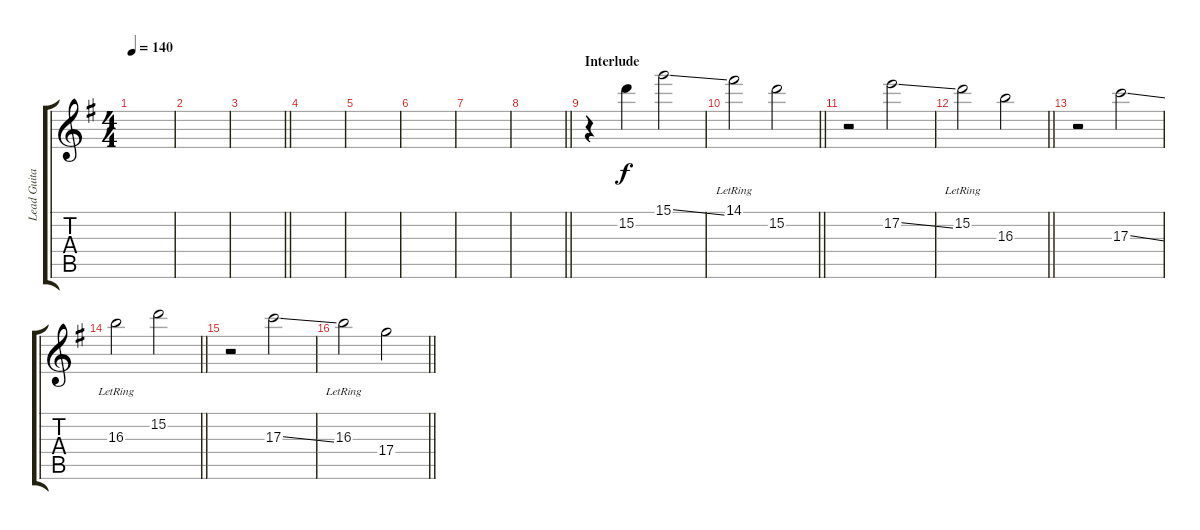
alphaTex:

\track ("Lead Guitar" "Lead Guita") {instrument overdrivenguitar}
\staff {score tabs}
\tuning (E4 B3 G3 D3 A2 E2) {hide}
\ts (4 4)
\tempo 140
\clef g2
\ks g
|
|
\barLineRight lightlight
|
|
|
|
|
\barLineRight lightlight
|
\section ("" "Interlude")
r.4 15.2.4 15.1{ss}.2 |
\barLineRight lightlight
14.1{lr}.2 15.2.2 |
r.2 17.2{ss}.2 |
\barLineRight lightlight
15.2{lr}.2 16.3.2 |
r.2 17.3{ss}.2 |
\barLineRight lightlight
16.3{lr}.2 15.2.2 |
r.2{volume 9 instrument overdrivenguitar} 17.3{ss}.2 |
\barLineRight lightlight
16.3{lr}.2 17.4.2
